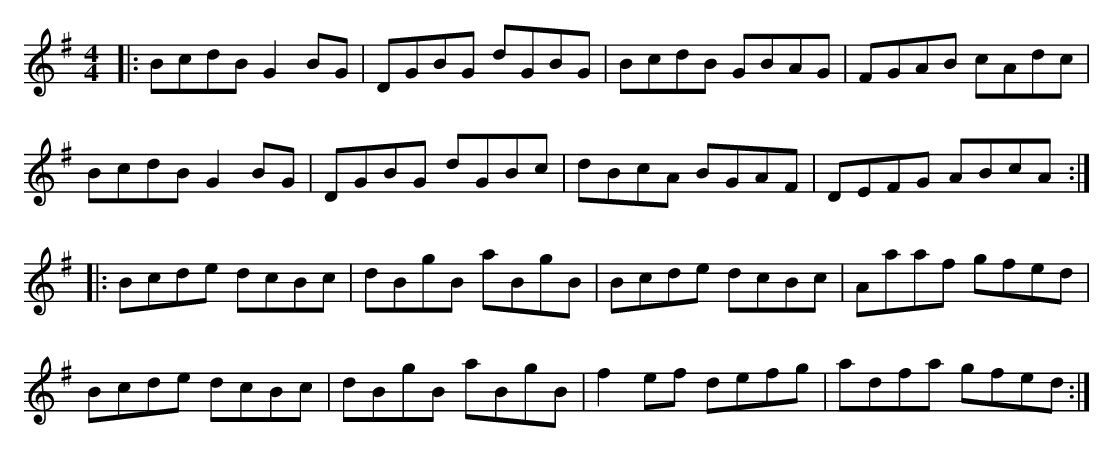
X:1
M:4/4
K:G
|:BcdB G2 BG|DGBG dGBG|BcdB GBAG|FGAB cAdc|
BcdB G2 BG|DGBG dGBc|dBcA BGAF|DEFG ABcA:|
|:Bcde dcBc|dBgB aBgB|Bcde dcBc|Aaaf gfed|
Bcde dcBc|dBgB aBgB|f2 ef defg|adfa gfed:|
